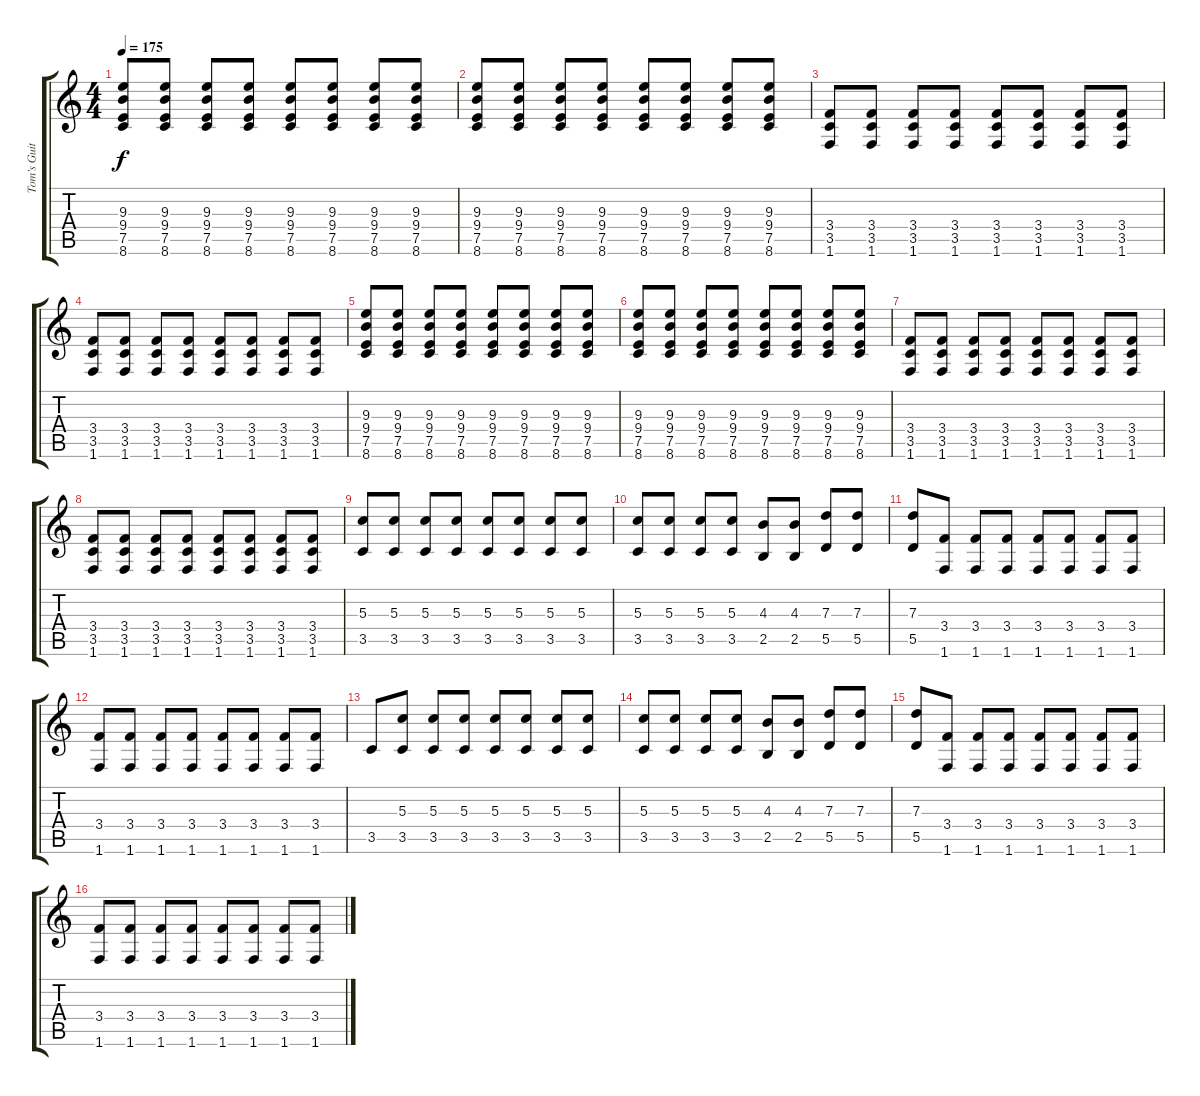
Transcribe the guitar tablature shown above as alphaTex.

\track ("Tom's Guitar" "Tom's Guit") {instrument distortionguitar}
\staff {score tabs}
\tuning (E4 B3 G3 D3 A2 E2) {hide}
\ts (4 4)
\tempo 175
\clef g2
\ks c
(9.3 9.4 7.5 8.6).8{dy f instrument distortionguitar} (9.3 9.4 7.5 8.6).8 (9.3 9.4 7.5 8.6).8 (9.3 9.4 7.5 8.6).8 (9.3 9.4 7.5 8.6).8 (9.3 9.4 7.5 8.6).8 (9.3 9.4 7.5 8.6).8 (9.3 9.4 7.5 8.6).8 |
(9.3 9.4 7.5 8.6).8 (9.3 9.4 7.5 8.6).8 (9.3 9.4 7.5 8.6).8 (9.3 9.4 7.5 8.6).8 (9.3 9.4 7.5 8.6).8 (9.3 9.4 7.5 8.6).8 (9.3 9.4 7.5 8.6).8 (9.3 9.4 7.5 8.6).8 |
(3.4 3.5 1.6).8 (3.4 3.5 1.6).8 (3.4 3.5 1.6).8 (3.4 3.5 1.6).8 (3.4 3.5 1.6).8 (3.4 3.5 1.6).8 (3.4 3.5 1.6).8 (3.4 3.5 1.6).8 |
(3.4 3.5 1.6).8 (3.4 3.5 1.6).8 (3.4 3.5 1.6).8 (3.4 3.5 1.6).8 (3.4 3.5 1.6).8 (3.4 3.5 1.6).8 (3.4 3.5 1.6).8 (3.4 3.5 1.6).8 |
(9.3 9.4 7.5 8.6).8 (9.3 9.4 7.5 8.6).8 (9.3 9.4 7.5 8.6).8 (9.3 9.4 7.5 8.6).8 (9.3 9.4 7.5 8.6).8 (9.3 9.4 7.5 8.6).8 (9.3 9.4 7.5 8.6).8 (9.3 9.4 7.5 8.6).8 |
(9.3 9.4 7.5 8.6).8 (9.3 9.4 7.5 8.6).8 (9.3 9.4 7.5 8.6).8 (9.3 9.4 7.5 8.6).8 (9.3 9.4 7.5 8.6).8 (9.3 9.4 7.5 8.6).8 (9.3 9.4 7.5 8.6).8 (9.3 9.4 7.5 8.6).8 |
(3.4 3.5 1.6).8 (3.4 3.5 1.6).8 (3.4 3.5 1.6).8 (3.4 3.5 1.6).8 (3.4 3.5 1.6).8 (3.4 3.5 1.6).8 (3.4 3.5 1.6).8 (3.4 3.5 1.6).8 |
(3.4 3.5 1.6).8 (3.4 3.5 1.6).8 (3.4 3.5 1.6).8 (3.4 3.5 1.6).8 (3.4 3.5 1.6).8 (3.4 3.5 1.6).8 (3.4 3.5 1.6).8 (3.4 3.5 1.6).8 |
(5.3 3.5).8 (5.3 3.5).8 (5.3 3.5).8 (5.3 3.5).8 (5.3 3.5).8 (5.3 3.5).8 (5.3 3.5).8 (5.3 3.5).8 |
(5.3 3.5).8 (5.3 3.5).8 (5.3 3.5).8 (5.3 3.5).8 (4.3 2.5).8 (4.3 2.5).8 (7.3 5.5).8 (7.3 5.5).8 |
(7.3 5.5).8 (3.4 1.6).8 (3.4 1.6).8 (3.4 1.6).8 (3.4 1.6).8 (3.4 1.6).8 (3.4 1.6).8 (3.4 1.6).8 |
(3.4 1.6).8 (3.4 1.6).8 (3.4 1.6).8 (3.4 1.6).8 (3.4 1.6).8 (3.4 1.6).8 (3.4 1.6).8 (3.4 1.6).8 |
3.5.8 (5.3 3.5).8 (5.3 3.5).8 (5.3 3.5).8 (5.3 3.5).8 (5.3 3.5).8 (5.3 3.5).8 (5.3 3.5).8 |
(5.3 3.5).8 (5.3 3.5).8 (5.3 3.5).8 (5.3 3.5).8 (4.3 2.5).8 (4.3 2.5).8 (7.3 5.5).8 (7.3 5.5).8 |
(7.3 5.5).8 (3.4 1.6).8 (3.4 1.6).8 (3.4 1.6).8 (3.4 1.6).8 (3.4 1.6).8 (3.4 1.6).8 (3.4 1.6).8 |
(3.4 1.6).8 (3.4 1.6).8 (3.4 1.6).8 (3.4 1.6).8 (3.4 1.6).8 (3.4 1.6).8 (3.4 1.6).8 (3.4 1.6).8
